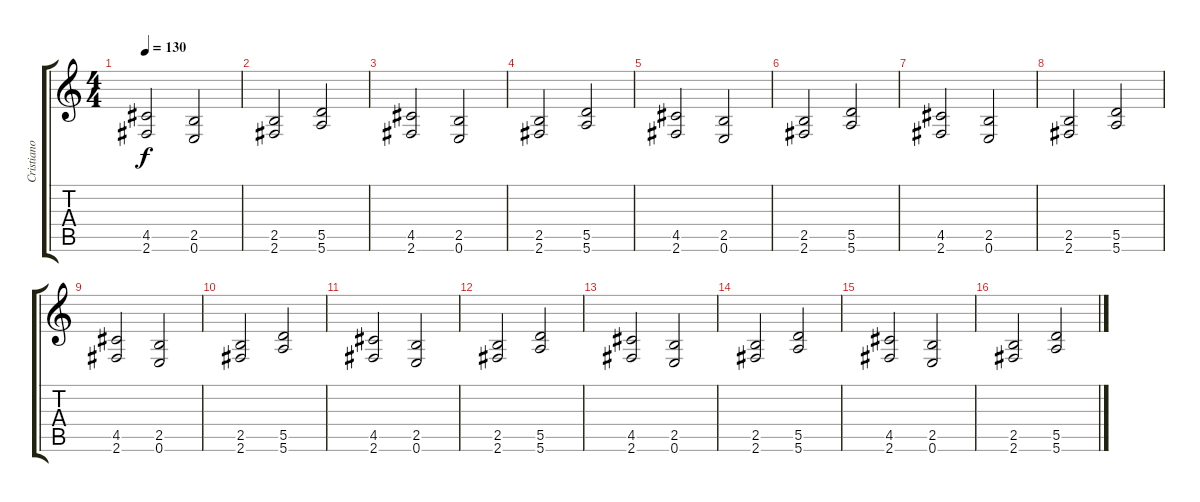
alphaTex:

\track ("Cristiano Migliore (Lead Guitar)" "Cristiano ") {instrument distortionguitar}
\staff {score tabs}
\tuning (E4 B3 G3 D3 A2 E2) {hide}
\ts (4 4)
\tempo 130
\clef g2
\ks c
(4.5 2.6).2{dy f} (2.5 0.6).2 |
(2.5 2.6).2 (5.5 5.6).2 |
(4.5 2.6).2 (2.5 0.6).2 |
(2.5 2.6).2 (5.5 5.6).2 |
(4.5 2.6).2 (2.5 0.6).2 |
(2.5 2.6).2 (5.5 5.6).2 |
(4.5 2.6).2 (2.5 0.6).2 |
(2.5 2.6).2 (5.5 5.6).2 |
(4.5 2.6).2 (2.5 0.6).2 |
(2.5 2.6).2 (5.5 5.6).2 |
(4.5 2.6).2 (2.5 0.6).2 |
(2.5 2.6).2 (5.5 5.6).2 |
(4.5 2.6).2 (2.5 0.6).2 |
(2.5 2.6).2 (5.5 5.6).2 |
(4.5 2.6).2 (2.5 0.6).2 |
(2.5 2.6).2 (5.5 5.6).2
